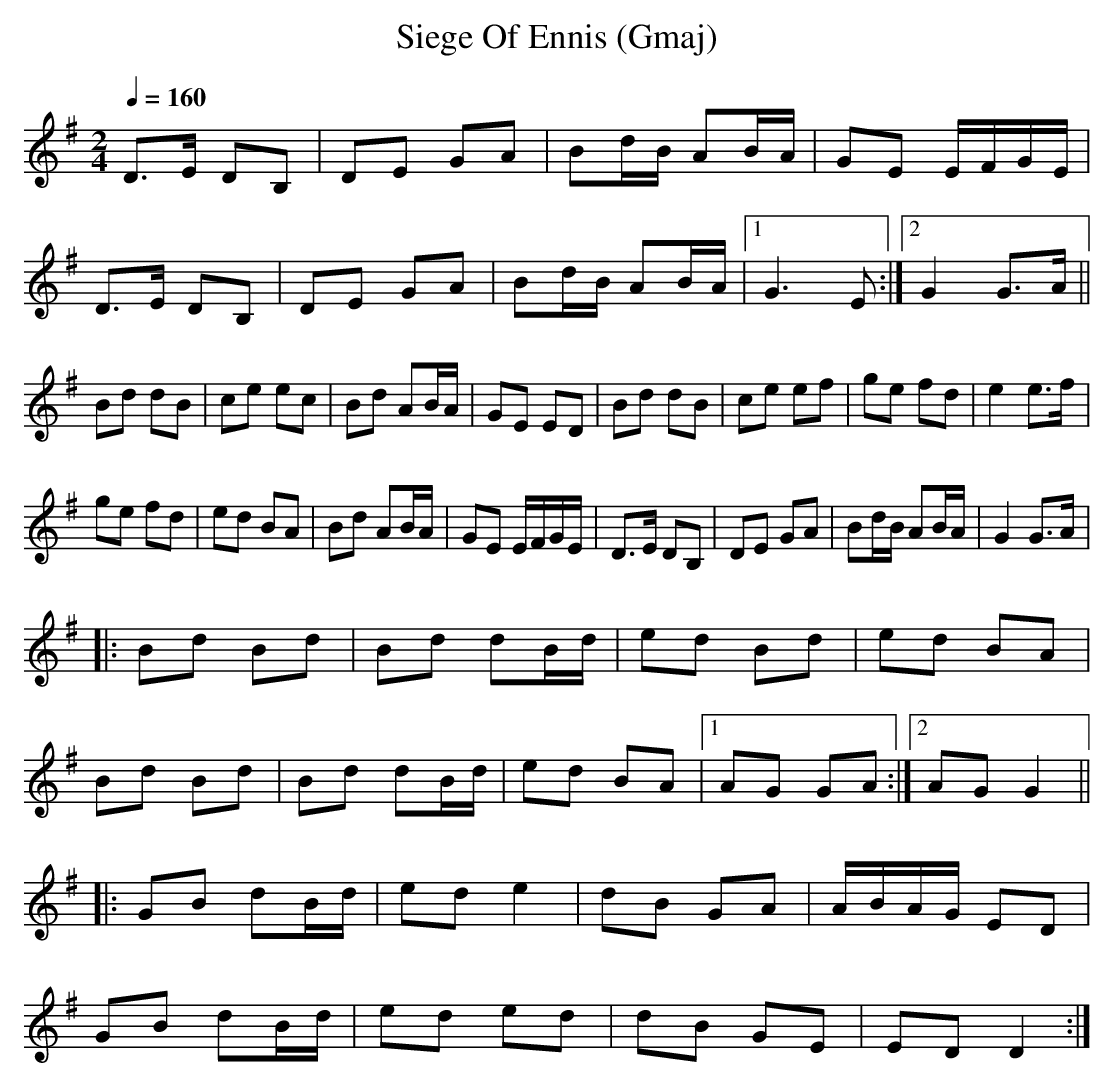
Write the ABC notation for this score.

X:1
T:Siege Of Ennis (Gmaj) %4
Q:1/4=160
M:2/4
L:1/8
K:Gmaj
D>E DB,|DE GA|Bd/B/ AB/A/|GE E/F/G/E/|
D>E DB,|DE GA|Bd/B/ AB/A/|1G3E:|2G2 G>A||
Bd dB|ce ec|Bd AB/A/|GE ED|Bd dB|ce ef|ge fd|e2 e>f|
ge fd|ed BA|Bd AB/A/|GE E/F/G/E/|D>E DB,|DE GA|Bd/B/ AB/A/|G2 G>A|
|:Bd Bd|Bd dB/d/|ed Bd|ed BA|
Bd Bd|Bd dB/d/|ed BA|1AG GA:|2AG G2||
|:GB dB/d/|ed e2|dB GA|A/B/A/G/ ED|
GB dB/d/|ed ed|dB GE|ED D2:|
